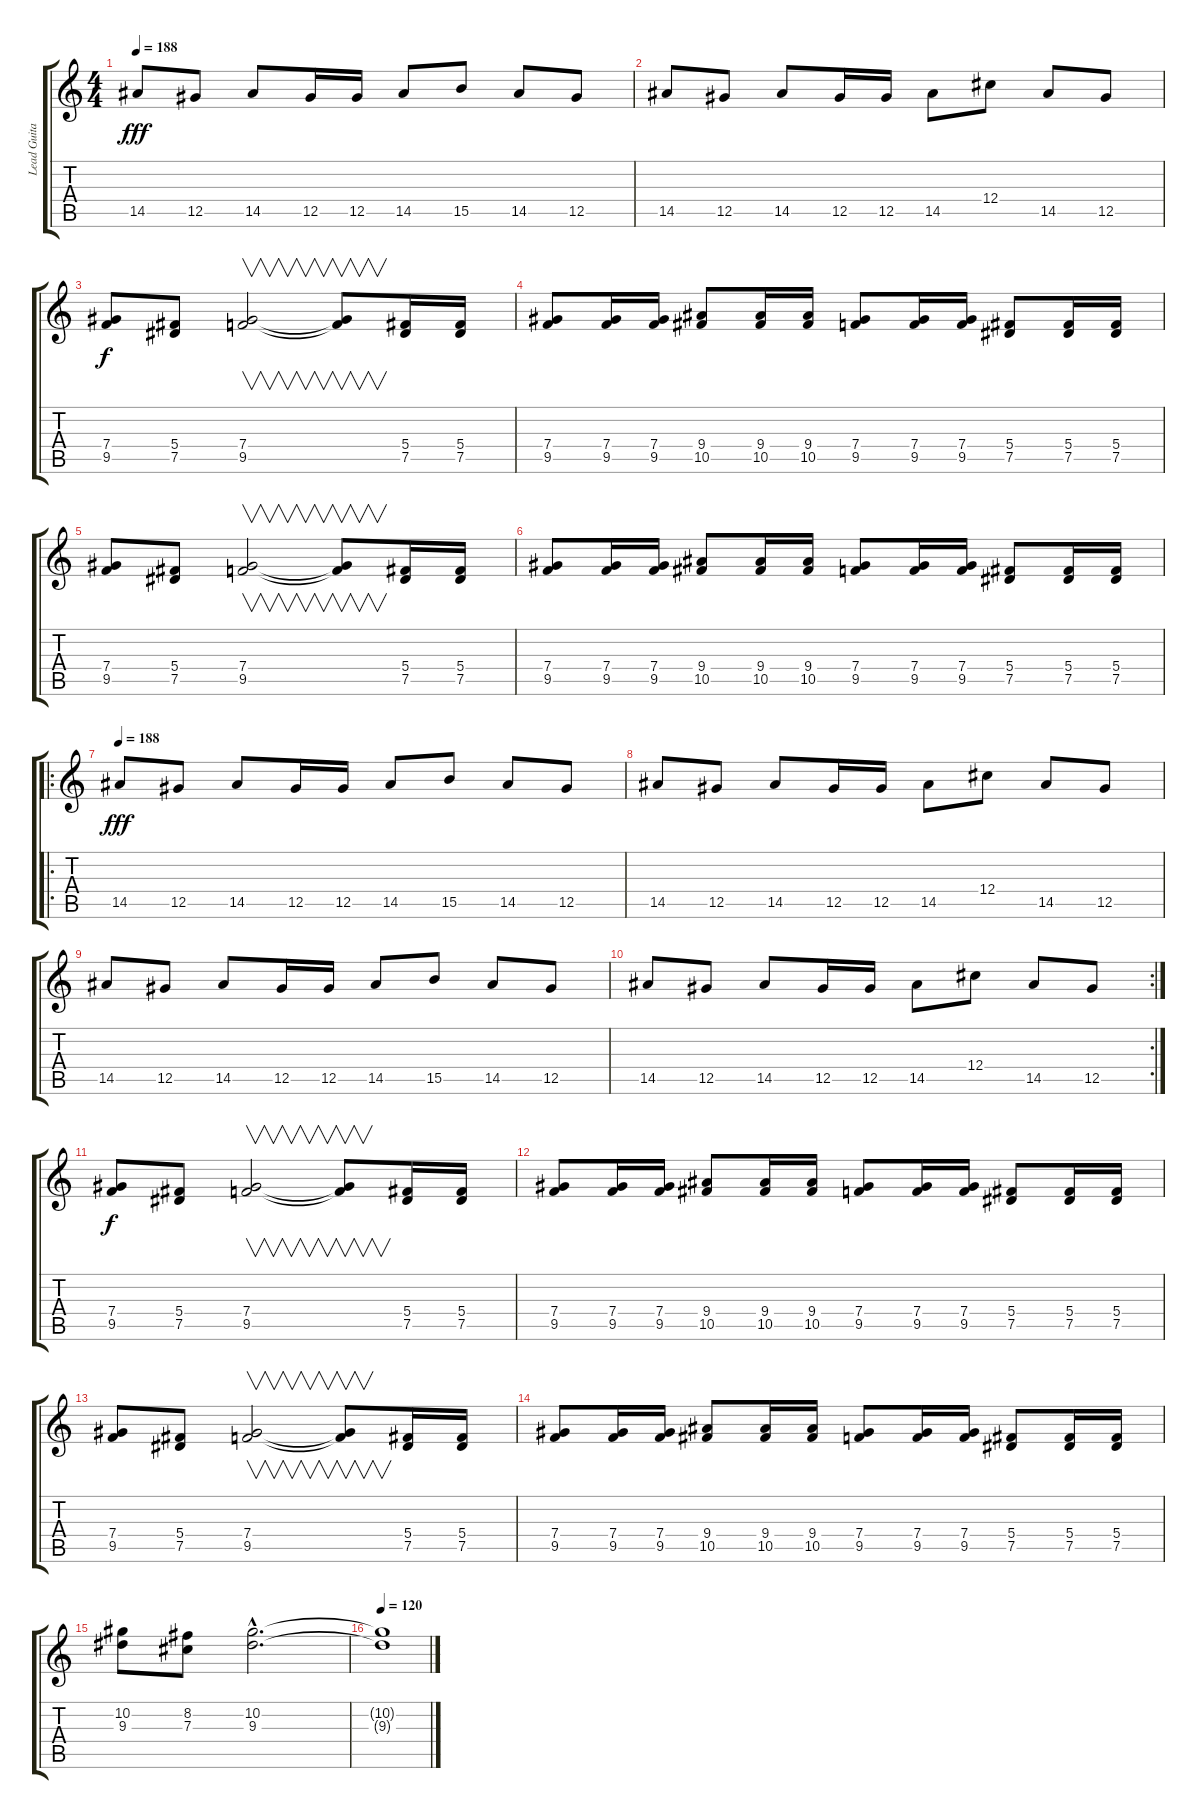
\track ("Lead Guitar " "Lead Guita") {instrument distortionguitar}
\staff {score tabs}
\tuning (Eb4 Bb3 Gb3 Db3 Ab2 Eb2) {hide}
\ts (4 4)
\tempo 188
\clef g2
\ks c
14.5.8{dy fff} 12.5.8 14.5.8 12.5.16 12.5.16 14.5.8 15.5.8 14.5.8 12.5.8 |
14.5.8 12.5.8 14.5.8 12.5.16 12.5.16 14.5.8 12.4.8 14.5.8 12.5.8 |
(7.4 9.5).8{dy f} (5.4 7.5).8 (7.4 9.5).2{v} (7.4{t} 9.5{t}).8{v} (5.4 7.5).16 (5.4 7.5).16 |
(7.4 9.5).8 (7.4 9.5).16 (7.4 9.5).16 (9.4 10.5).8 (9.4 10.5).16 (9.4 10.5).16 (7.4 9.5).8 (7.4 9.5).16 (7.4 9.5).16 (5.4 7.5).8 (5.4 7.5).16 (5.4 7.5).16 |
(7.4 9.5).8 (5.4 7.5).8 (7.4 9.5).2{v} (7.4{t} 9.5{t}).8{v} (5.4 7.5).16 (5.4 7.5).16 |
(7.4 9.5).8 (7.4 9.5).16 (7.4 9.5).16 (9.4 10.5).8 (9.4 10.5).16 (9.4 10.5).16 (7.4 9.5).8 (7.4 9.5).16 (7.4 9.5).16 (5.4 7.5).8 (5.4 7.5).16 (5.4 7.5).16 |
\ro
\tempo 188
14.5.8{dy fff} 12.5.8 14.5.8 12.5.16 12.5.16 14.5.8 15.5.8 14.5.8 12.5.8 |
14.5.8 12.5.8 14.5.8 12.5.16 12.5.16 14.5.8 12.4.8 14.5.8 12.5.8 |
14.5.8 12.5.8 14.5.8 12.5.16 12.5.16 14.5.8 15.5.8 14.5.8 12.5.8 |
\rc 2
14.5.8 12.5.8 14.5.8 12.5.16 12.5.16 14.5.8 12.4.8 14.5.8 12.5.8 |
(7.4 9.5).8{dy f} (5.4 7.5).8 (7.4 9.5).2{v} (7.4{t} 9.5{t}).8{v} (5.4 7.5).16 (5.4 7.5).16 |
(7.4 9.5).8 (7.4 9.5).16 (7.4 9.5).16 (9.4 10.5).8 (9.4 10.5).16 (9.4 10.5).16 (7.4 9.5).8 (7.4 9.5).16 (7.4 9.5).16 (5.4 7.5).8 (5.4 7.5).16 (5.4 7.5).16 |
(7.4 9.5).8 (5.4 7.5).8 (7.4 9.5).2{v} (7.4{t} 9.5{t}).8{v} (5.4 7.5).16 (5.4 7.5).16 |
(7.4 9.5).8 (7.4 9.5).16 (7.4 9.5).16 (9.4 10.5).8 (9.4 10.5).16 (9.4 10.5).16 (7.4 9.5).8 (7.4 9.5).16 (7.4 9.5).16 (5.4 7.5).8 (5.4 7.5).16 (5.4 7.5).16 |
(10.2 9.3).8 (8.2 7.3).8 (10.2{hac} 9.3{hac}).2{d} |
\tempo 120
(10.2{t} 9.3{t}).1{volume 12}
